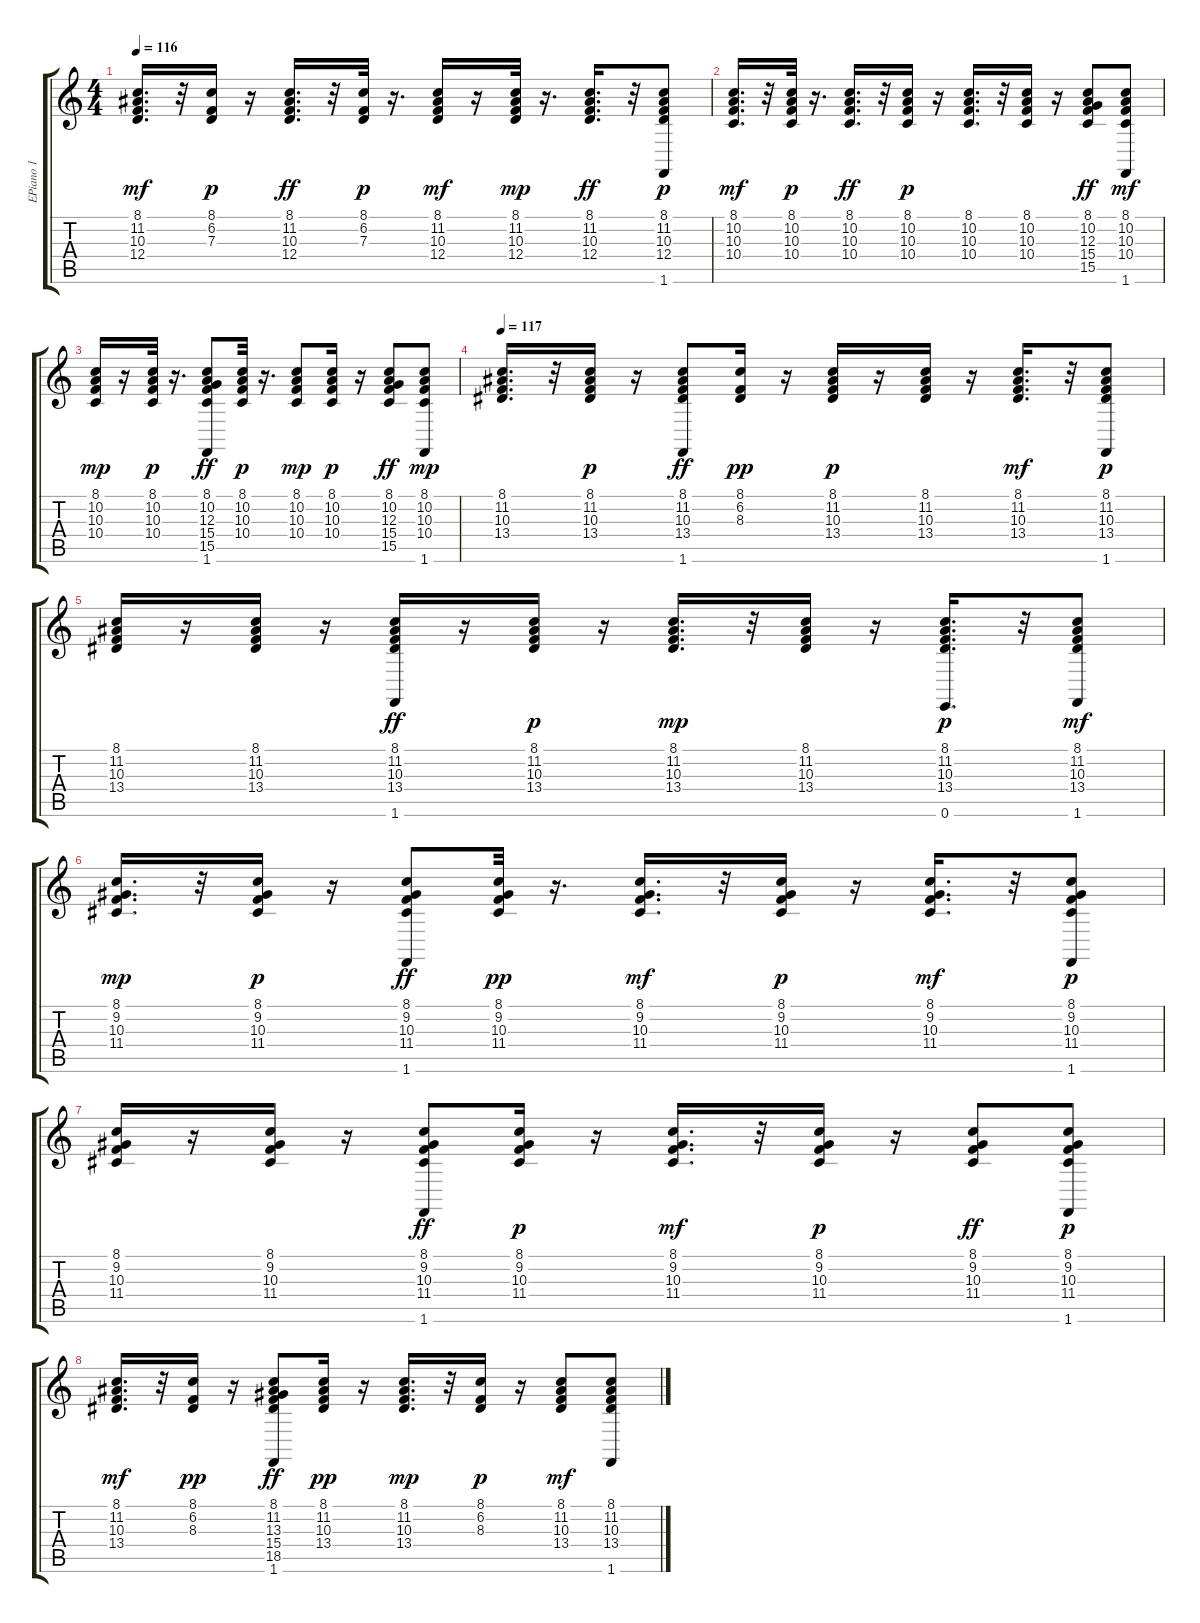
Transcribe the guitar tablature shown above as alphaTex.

\track ("EPiano 1" "EPiano 1") {instrument stringensemble1}
\staff {score tabs}
\tuning (E4 B3 G3 D3 A2 E2) {hide}
\ts (4 4)
\tempo 116
\clef g2
\ks c
(8.1 11.2 10.3 12.4).16{d dy mf} r.32 (8.1 6.2 7.3).16{dy p} r.16 (8.1 11.2 10.3 12.4).16{d dy ff} r.32 (8.1 6.2 7.3).32{dy p} r.16{d} (8.1 11.2 10.3 12.4).16{dy mf} r.16 (8.1 11.2 10.3 12.4).32{dy mp} r.16{d} (8.1 11.2 10.3 12.4).16{d dy ff} r.32 (8.1 11.2 10.3 12.4 1.6).8{dy p} |
(8.1 10.2 10.3 10.4).16{d dy mf} r.32 (8.1 10.2 10.3 10.4).32{dy p} r.16{d} (8.1 10.2 10.3 10.4).16{d dy ff} r.32 (8.1 10.2 10.3 10.4).16{dy p} r.16 (8.1 10.2 10.3 10.4).16{d} r.32 (8.1 10.2 10.3 10.4).16 r.16 (8.1 10.2 12.3 15.4 15.5).8{dy ff} (8.1 10.2 10.3 10.4 1.6).8{dy mf} |
(8.1 10.2 10.3 10.4).16{dy mp} r.16 (8.1 10.2 10.3 10.4).32{dy p} r.16{d} (8.1 10.2 12.3 15.4 15.5 1.6).8{dy ff} (8.1 10.2 10.3 10.4).32{dy p} r.16{d} (8.1 10.2 10.3 10.4).8{dy mp} (8.1 10.2 10.3 10.4).16{dy p} r.16 (8.1 10.2 12.3 15.4 15.5).8{dy ff} (8.1 10.2 10.3 10.4 1.6).8{dy mp} |
\tempo 117
(8.1 11.2 10.3 13.4).16{d} r.32 (8.1 11.2 10.3 13.4).16{dy p} r.16 (8.1 11.2 10.3 13.4 1.6).8{dy ff} (8.1 6.2 8.3).16{dy pp} r.16 (8.1 11.2 10.3 13.4).16{dy p} r.16 (8.1 11.2 10.3 13.4).16 r.16 (8.1 11.2 10.3 13.4).16{d dy mf} r.32 (8.1 11.2 10.3 13.4 1.6).8{dy p} |
(8.1 11.2 10.3 13.4).16 r.16 (8.1 11.2 10.3 13.4).16 r.16 (8.1 11.2 10.3 13.4 1.6).16{dy ff} r.16 (8.1 11.2 10.3 13.4).16{dy p} r.16 (8.1 11.2 10.3 13.4).16{d dy mp} r.32 (8.1 11.2 10.3 13.4).16 r.16 (8.1 11.2 10.3 13.4 0.6).16{d dy p} r.32 (8.1 11.2 10.3 13.4 1.6).8{dy mf} |
(8.1 9.2 10.3 11.4).16{d dy mp} r.32 (8.1 9.2 10.3 11.4).16{dy p} r.16 (8.1 9.2 10.3 11.4 1.6).8{dy ff} (8.1 9.2 10.3 11.4).32{dy pp} r.16{d} (8.1 9.2 10.3 11.4).16{d dy mf} r.32 (8.1 9.2 10.3 11.4).16{dy p} r.16 (8.1 9.2 10.3 11.4).16{d dy mf} r.32 (8.1 9.2 10.3 11.4 1.6).8{dy p} |
(8.1 9.2 10.3 11.4).16 r.16 (8.1 9.2 10.3 11.4).16 r.16 (8.1 9.2 10.3 11.4 1.6).8{dy ff} (8.1 9.2 10.3 11.4).16{dy p} r.16 (8.1 9.2 10.3 11.4).16{d dy mf} r.32 (8.1 9.2 10.3 11.4).16{dy p} r.16 (8.1 9.2 10.3 11.4).8{dy ff} (8.1 9.2 10.3 11.4 1.6).8{dy p} |
(8.1 11.2 10.3 13.4).16{d dy mf} r.32 (8.1 6.2 8.3).16{dy pp} r.16 (8.1 11.2 13.3 15.4 18.5 1.6).8{dy ff} (8.1 11.2 10.3 13.4).16{dy pp} r.16 (8.1 11.2 10.3 13.4).16{d dy mp} r.32 (8.1 6.2 8.3).16{dy p} r.16 (8.1 11.2 10.3 13.4).8{dy mf} (8.1 11.2 10.3 13.4 1.6).8
